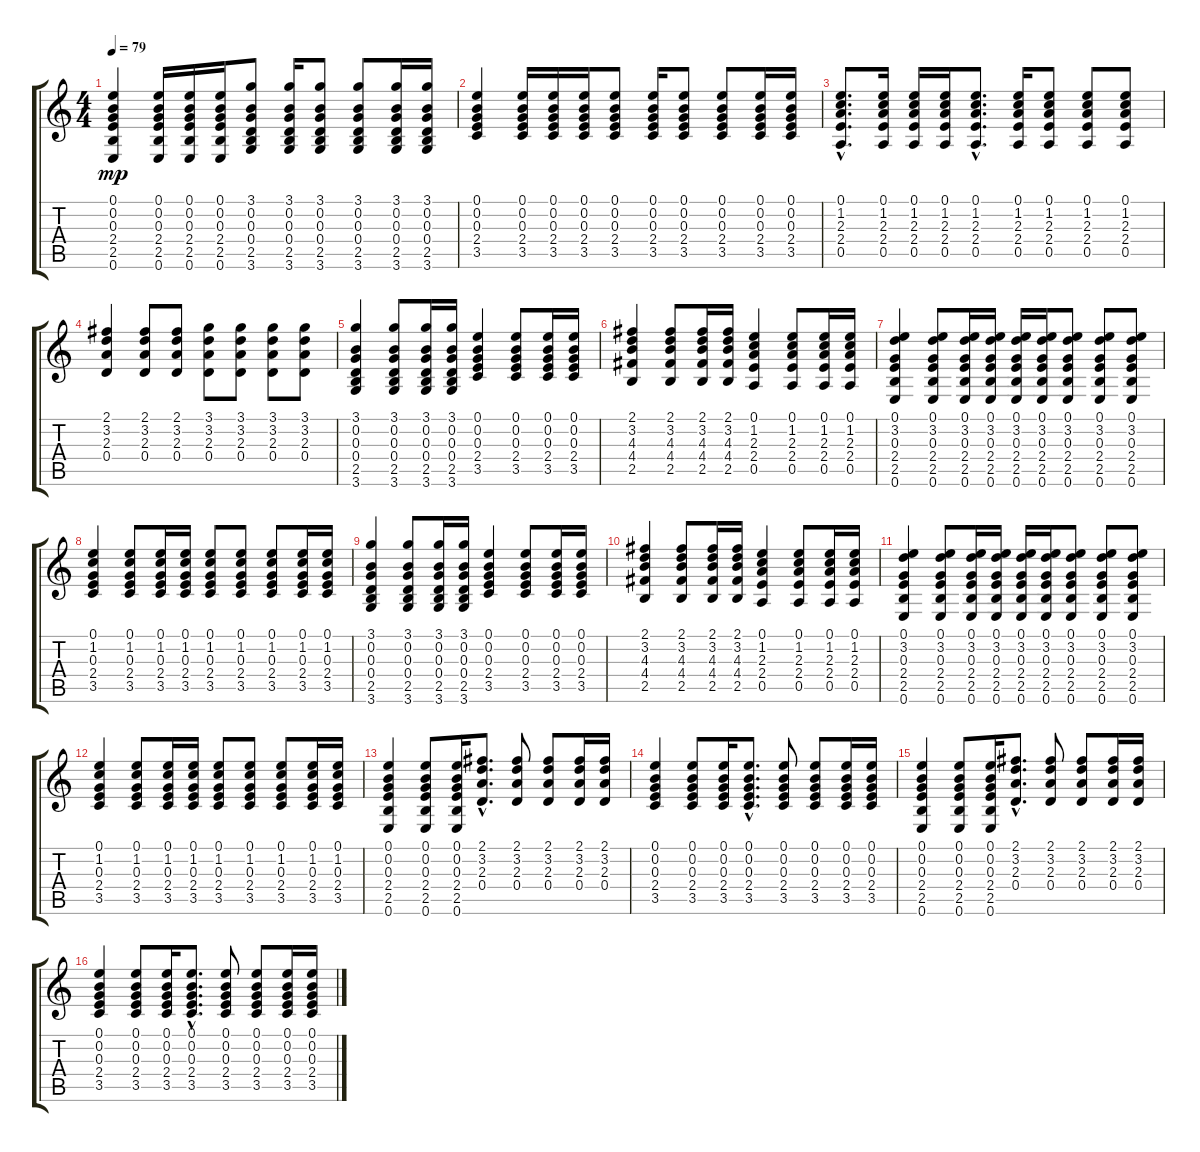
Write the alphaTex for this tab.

\track "" {instrument acousticguitarsteel}
\staff {score tabs}
\tuning (E4 B3 G3 D3 A2 E2) {hide}
\ts (4 4)
\tempo 79
\clef g2
\ks c
(0.1 0.2 0.3 2.4 2.5 0.6).4{dy mp} (0.1 0.2 0.3 2.4 2.5 0.6).16 (0.1 0.2 0.3 2.4 2.5 0.6).16 (0.1 0.2 0.3 2.4 2.5 0.6).16 (3.1 0.2 0.3 0.4 2.5 3.6).8 (3.1 0.2 0.3 0.4 2.5 3.6).16 (3.1 0.2 0.3 0.4 2.5 3.6).8 (3.1 0.2 0.3 0.4 2.5 3.6).8 (3.1 0.2 0.3 0.4 2.5 3.6).16 (3.1 0.2 0.3 0.4 2.5 3.6).16 |
(0.1 0.2 0.3 2.4 3.5).4 (0.1 0.2 0.3 2.4 3.5).16 (0.1 0.2 0.3 2.4 3.5).16 (0.1 0.2 0.3 2.4 3.5).16 (0.1 0.2 0.3 2.4 3.5).8 (0.1 0.2 0.3 2.4 3.5).16 (0.1 0.2 0.3 2.4 3.5).8 (0.1 0.2 0.3 2.4 3.5).8 (0.1 0.2 0.3 2.4 3.5).16 (0.1 0.2 0.3 2.4 3.5).16 |
(0.1{hac} 1.2{hac} 2.3{hac} 2.4{hac} 0.5{hac}).8{d} (0.1 1.2 2.3 2.4 0.5).16 (0.1 1.2 2.3 2.4 0.5).16 (0.1 1.2 2.3 2.4 0.5).16 (0.1{hac} 1.2{hac} 2.3{hac} 2.4{hac} 0.5{hac}).8{d} (0.1 1.2 2.3 2.4 0.5).16 (0.1 1.2 2.3 2.4 0.5).8 (0.1 1.2 2.3 2.4 0.5).8 (0.1 1.2 2.3 2.4 0.5).8 |
(2.1 3.2 2.3 0.4).4 (2.1 3.2 2.3 0.4).8 (2.1 3.2 2.3 0.4).8 (3.1 3.2 2.3 0.4).8 (3.1 3.2 2.3 0.4).8 (3.1 3.2 2.3 0.4).8 (3.1 3.2 2.3 0.4).8 |
(3.1 0.2 0.3 0.4 2.5 3.6).4 (3.1 0.2 0.3 0.4 2.5 3.6).8 (3.1 0.2 0.3 0.4 2.5 3.6).16 (3.1 0.2 0.3 0.4 2.5 3.6).16 (0.1 0.2 0.3 2.4 3.5).4 (0.1 0.2 0.3 2.4 3.5).8 (0.1 0.2 0.3 2.4 3.5).16 (0.1 0.2 0.3 2.4 3.5).16 |
(2.1 3.2 4.3 4.4 2.5).4 (2.1 3.2 4.3 4.4 2.5).8 (2.1 3.2 4.3 4.4 2.5).16 (2.1 3.2 4.3 4.4 2.5).16 (0.1 1.2 2.3 2.4 0.5).4 (0.1 1.2 2.3 2.4 0.5).8 (0.1 1.2 2.3 2.4 0.5).16 (0.1 1.2 2.3 2.4 0.5).16 |
(0.1 3.2 0.3 2.4 2.5 0.6).4 (0.1 3.2 0.3 2.4 2.5 0.6).8 (0.1 3.2 0.3 2.4 2.5 0.6).16 (0.1 3.2 0.3 2.4 2.5 0.6).16 (0.1 3.2 0.3 2.4 2.5 0.6).16 (0.1 3.2 0.3 2.4 2.5 0.6).16 (0.1 3.2 0.3 2.4 2.5 0.6).8 (0.1 3.2 0.3 2.4 2.5 0.6).8 (0.1 3.2 0.3 2.4 2.5 0.6).8 |
(0.1 1.2 0.3 2.4 3.5).4 (0.1 1.2 0.3 2.4 3.5).8 (0.1 1.2 0.3 2.4 3.5).16 (0.1 1.2 0.3 2.4 3.5).16 (0.1 1.2 0.3 2.4 3.5).8 (0.1 1.2 0.3 2.4 3.5).8 (0.1 1.2 0.3 2.4 3.5).8 (0.1 1.2 0.3 2.4 3.5).16 (0.1 1.2 0.3 2.4 3.5).16 |
(3.1 0.2 0.3 0.4 2.5 3.6).4 (3.1 0.2 0.3 0.4 2.5 3.6).8 (3.1 0.2 0.3 0.4 2.5 3.6).16 (3.1 0.2 0.3 0.4 2.5 3.6).16 (0.1 0.2 0.3 2.4 3.5).4 (0.1 0.2 0.3 2.4 3.5).8 (0.1 0.2 0.3 2.4 3.5).16 (0.1 0.2 0.3 2.4 3.5).16 |
(2.1 3.2 4.3 4.4 2.5).4 (2.1 3.2 4.3 4.4 2.5).8 (2.1 3.2 4.3 4.4 2.5).16 (2.1 3.2 4.3 4.4 2.5).16 (0.1 1.2 2.3 2.4 0.5).4 (0.1 1.2 2.3 2.4 0.5).8 (0.1 1.2 2.3 2.4 0.5).16 (0.1 1.2 2.3 2.4 0.5).16 |
(0.1 3.2 0.3 2.4 2.5 0.6).4 (0.1 3.2 0.3 2.4 2.5 0.6).8 (0.1 3.2 0.3 2.4 2.5 0.6).16 (0.1 3.2 0.3 2.4 2.5 0.6).16 (0.1 3.2 0.3 2.4 2.5 0.6).16 (0.1 3.2 0.3 2.4 2.5 0.6).16 (0.1 3.2 0.3 2.4 2.5 0.6).8 (0.1 3.2 0.3 2.4 2.5 0.6).8 (0.1 3.2 0.3 2.4 2.5 0.6).8 |
(0.1 1.2 0.3 2.4 3.5).4 (0.1 1.2 0.3 2.4 3.5).8 (0.1 1.2 0.3 2.4 3.5).16 (0.1 1.2 0.3 2.4 3.5).16 (0.1 1.2 0.3 2.4 3.5).8 (0.1 1.2 0.3 2.4 3.5).8 (0.1 1.2 0.3 2.4 3.5).8 (0.1 1.2 0.3 2.4 3.5).16 (0.1 1.2 0.3 2.4 3.5).16 |
(0.1 0.2 0.3 2.4 2.5 0.6).4 (0.1 0.2 0.3 2.4 2.5 0.6).8 (0.1 0.2 0.3 2.4 2.5 0.6).16 (2.1{hac} 3.2{hac} 2.3{hac} 0.4{hac}).8{d} (2.1 3.2 2.3 0.4).8 (2.1 3.2 2.3 0.4).8 (2.1 3.2 2.3 0.4).16 (2.1 3.2 2.3 0.4).16 |
(0.1 0.2 0.3 2.4 3.5).4 (0.1 0.2 0.3 2.4 3.5).8 (0.1 0.2 0.3 2.4 3.5).16 (0.1{hac} 0.2{hac} 0.3{hac} 2.4{hac} 3.5{hac}).8{d} (0.1 0.2 0.3 2.4 3.5).8 (0.1 0.2 0.3 2.4 3.5).8 (0.1 0.2 0.3 2.4 3.5).16 (0.1 0.2 0.3 2.4 3.5).16 |
(0.1 0.2 0.3 2.4 2.5 0.6).4 (0.1 0.2 0.3 2.4 2.5 0.6).8 (0.1 0.2 0.3 2.4 2.5 0.6).16 (2.1{hac} 3.2{hac} 2.3{hac} 0.4{hac}).8{d} (2.1 3.2 2.3 0.4).8 (2.1 3.2 2.3 0.4).8 (2.1 3.2 2.3 0.4).16 (2.1 3.2 2.3 0.4).16 |
(0.1 0.2 0.3 2.4 3.5).4 (0.1 0.2 0.3 2.4 3.5).8 (0.1 0.2 0.3 2.4 3.5).16 (0.1{hac} 0.2{hac} 0.3{hac} 2.4{hac} 3.5{hac}).8{d} (0.1 0.2 0.3 2.4 3.5).8 (0.1 0.2 0.3 2.4 3.5).8 (0.1 0.2 0.3 2.4 3.5).16 (0.1 0.2 0.3 2.4 3.5).16
